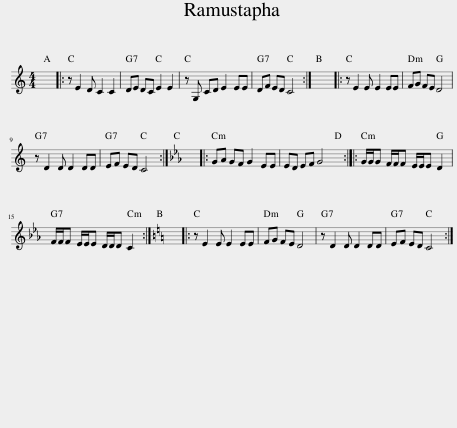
X:1
L:1/8
M:4/4
I:linebreak $
K:C
V:1 treble
V:1
 x8 |: z E2 D C2 C2 | DE DC E2 E2 | z G, CD E2 EE | DF ED C4 :| %5
 x8 |: z E2 E E2 EE | FG FE D4 |$ z D2 D D2 DD | EF ED C4 :| %10
[K:Cmin] x8 |: GA GF G2 EE | ED EF G4 :: G/G/G F/F/F E/E/E D2 |$ F/F/F E/E/E D/D/D C2 :| %15
[K:C] x8 |: z E2 E E2 EE | FG FE D4 | z D2 D D2 DD | EF ED C4 :| %20
